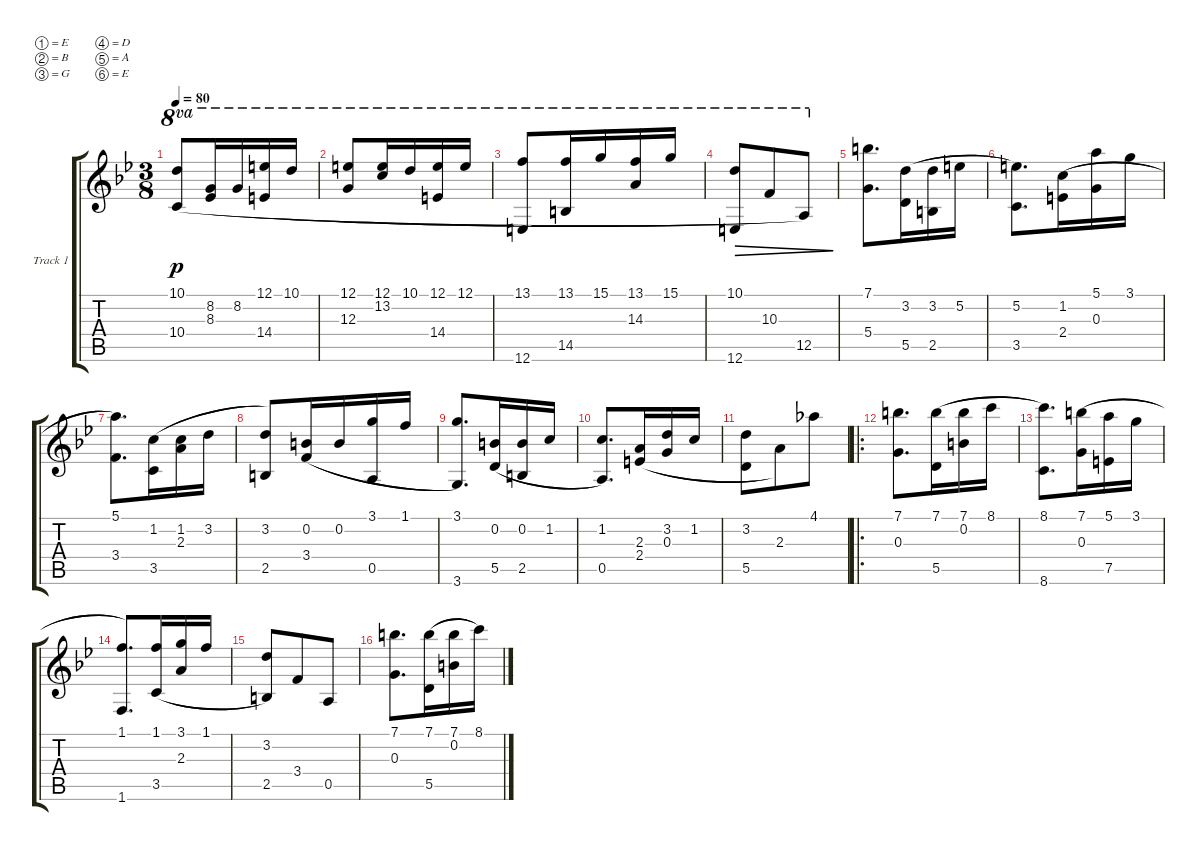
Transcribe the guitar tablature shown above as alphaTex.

\bracketExtendMode groupsimilarinstruments
\firstSystemTrackNameOrientation horizontal
\otherSystemsTrackNameOrientation horizontal
\track ("Spring Waltz" "Track 1") {instrument acousticguitarsteel}
\staff {score tabs}
\tuning (E5 B4 G4 D4 A3 E3)
\displaytranspose 0
\ts (3 8)
\tempo 80
\clef g2
\ks bb
(10.1 10.4).8{ot 8va dy p legatoorigin} (8.2 8.3).16{ot 8va legatoorigin} 8.2.16{ot 8va legatoorigin} (12.1 14.4).16{ot 8va legatoorigin} 10.1.16{ot 8va legatoorigin} |
(12.3 12.1).8{ot 8va legatoorigin} (12.1 13.2).16{ot 8va legatoorigin} 10.1.16{ot 8va legatoorigin} (12.1 14.4).16{ot 8va legatoorigin} 12.1.16{ot 8va legatoorigin} |
(13.1 12.6).8{ot 8va legatoorigin} (13.1 14.5).16{ot 8va legatoorigin} 15.1.16{ot 8va legatoorigin} (13.1 14.3).16{ot 8va legatoorigin} 15.1.16{ot 8va legatoorigin} |
(10.1 12.6).8{ot 8va dec legatoorigin} 10.3.8{ot 8va dec legatoorigin} 12.5.8{ot 8va dec} |
(7.1 5.4).8{d} (3.2 5.5).16{legatoorigin} (3.2 2.5).16{legatoorigin} 5.2.16{legatoorigin} |
(5.2 3.5).8{d} (1.2 2.4).16{legatoorigin} (5.1 0.3).16{legatoorigin} 3.1.16{legatoorigin} |
(5.1 3.4).8{d} (1.2 3.5).16{legatoorigin} (1.2 2.3).16{legatoorigin} 3.2.16{legatoorigin} |
(3.2 2.5).8 (0.2 3.4).16{legatoorigin} 0.2.16{legatoorigin} (3.1 0.5).16{legatoorigin} 1.1.16{legatoorigin} |
(3.1 3.6).8{d} (0.2 5.5).16{legatoorigin} (0.2 2.5).16{legatoorigin} 1.2.16{legatoorigin} |
(1.2 0.5).8{d} (2.3 2.4).16{legatoorigin} (3.2 0.3).16{legatoorigin} 1.2.16{legatoorigin} |
(3.2 5.5).8{legatoorigin} 2.3.8 4.1.8 |
\ro
(7.1 0.3).8{d} (7.1 5.5).16{legatoorigin} (7.1 0.2).16{legatoorigin} 8.1.16{legatoorigin} |
(8.1 8.6).8{d} (7.1 0.3).16{legatoorigin} (5.1 7.5).16{legatoorigin} 3.1.16{legatoorigin} |
(1.1 1.6).8{d} (1.1 3.5).16{legatoorigin} (3.1 2.3).16{legatoorigin} 1.1.16{legatoorigin} |
(3.2 2.5).8 3.4.8 0.5.8 |
(7.1 0.3).8{d} (7.1 5.5).16{legatoorigin} (7.1 0.2).16{legatoorigin} 8.1.16{legatoorigin}
